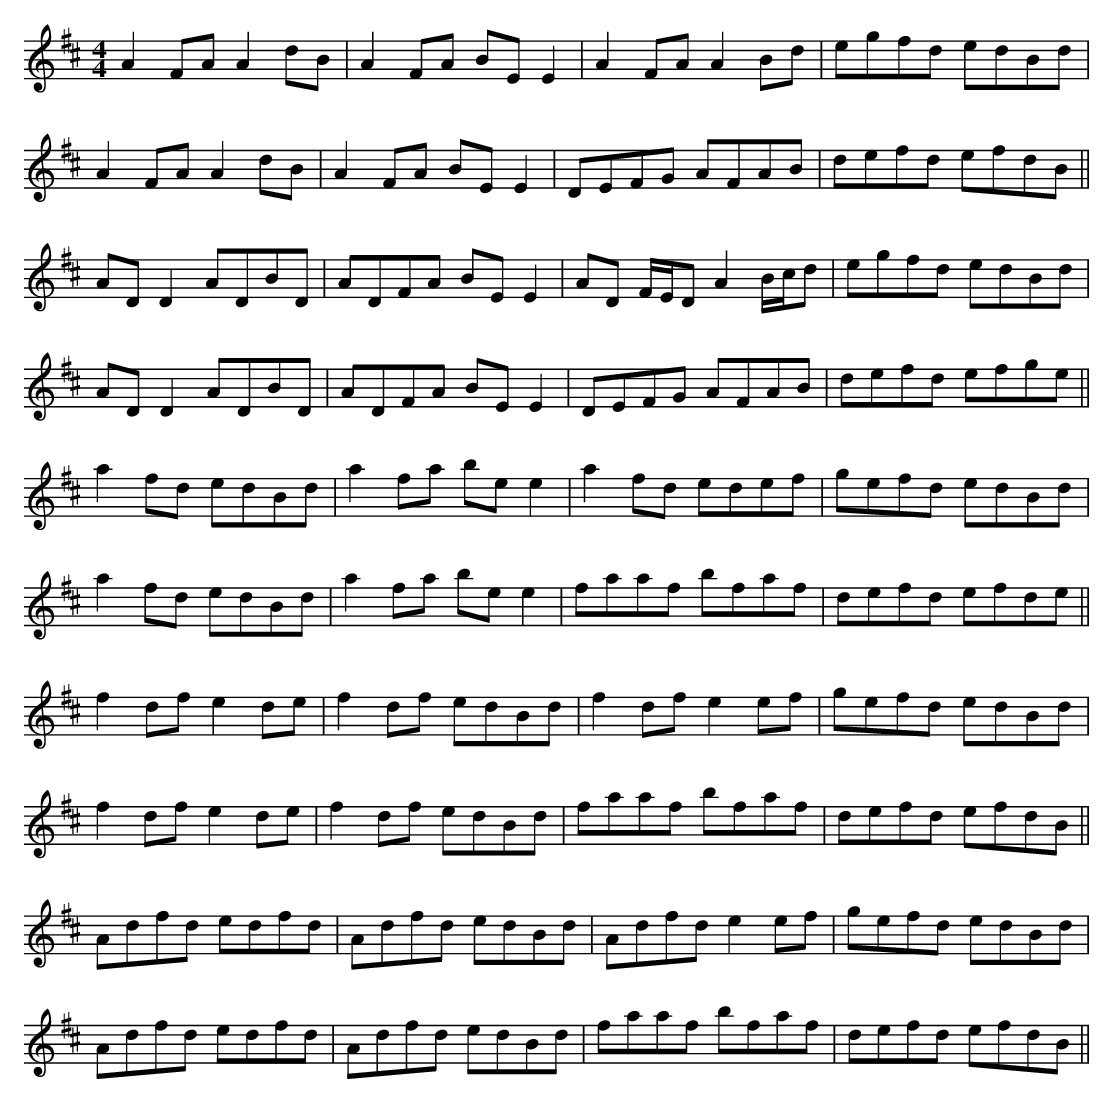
X:1
M:4/4
K:D
A2FA A2dB|A2FA BEE2|A2FA A2Bd|egfd edBd|
A2FA A2dB|A2FA BEE2|DEFG AFAB|defd efdB||
ADD2 ADBD|ADFA BEE2|AD F/E/D A2 B/c/d|egfd edBd|
ADD2 ADBD|ADFA BEE2|DEFG AFAB|defd efge||
a2fd edBd|a2fa bee2|a2fd edef|gefd edBd|
a2fd edBd|a2fa bee2|faaf bfaf|defd efde||
f2df e2de|f2df edBd|f2df e2ef|gefd edBd|
f2df e2de|f2df edBd|faaf bfaf|defd efdB||
Adfd edfd|Adfd edBd|Adfd e2ef|gefd edBd|
Adfd edfd|Adfd edBd|faaf bfaf|defd efdB||
